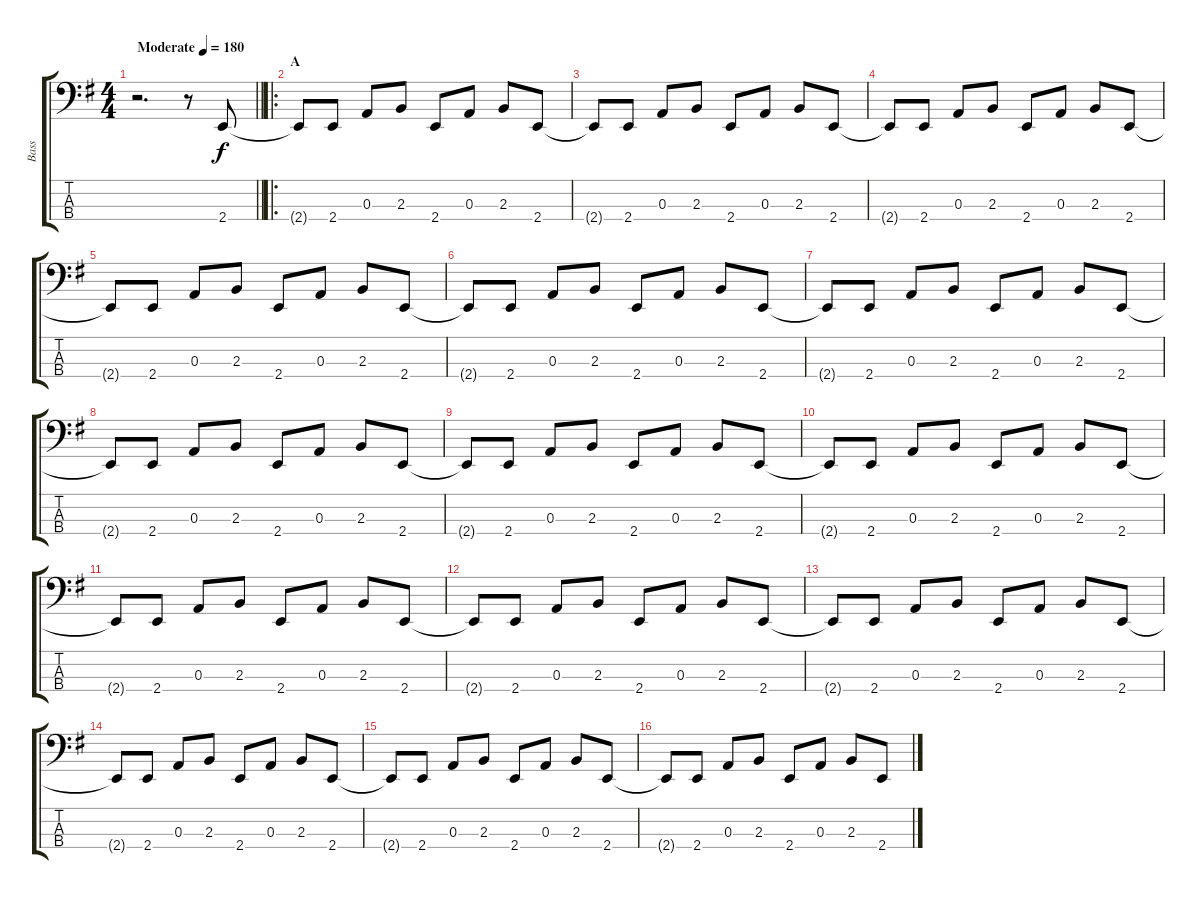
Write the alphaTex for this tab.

\track ("Bass" "Bass") {instrument electricbassfinger}
\staff {score tabs}
\tuning (G2 D2 A1 D1) {hide}
\ts (4 4)
\tempo (180 "Moderate")
\clef f4
\barLineRight lightlight
\ks g
r.2{d dy f instrument electricbassfinger} r.8 2.4.8 |
\ro
\section ("" "A")
2.4{t}.8 2.4.8 0.3.8 2.3.8 2.4.8 0.3.8 2.3.8 2.4.8 |
2.4{t}.8 2.4.8 0.3.8 2.3.8 2.4.8 0.3.8 2.3.8 2.4.8 |
2.4{t}.8 2.4.8 0.3.8 2.3.8 2.4.8 0.3.8 2.3.8 2.4.8 |
2.4{t}.8 2.4.8 0.3.8 2.3.8 2.4.8 0.3.8 2.3.8 2.4.8 |
2.4{t}.8 2.4.8 0.3.8 2.3.8 2.4.8 0.3.8 2.3.8 2.4.8 |
2.4{t}.8 2.4.8 0.3.8 2.3.8 2.4.8 0.3.8 2.3.8 2.4.8 |
2.4{t}.8 2.4.8 0.3.8 2.3.8 2.4.8 0.3.8 2.3.8 2.4.8 |
2.4{t}.8 2.4.8 0.3.8 2.3.8 2.4.8 0.3.8 2.3.8 2.4.8 |
2.4{t}.8 2.4.8 0.3.8 2.3.8 2.4.8 0.3.8 2.3.8 2.4.8 |
2.4{t}.8 2.4.8 0.3.8 2.3.8 2.4.8 0.3.8 2.3.8 2.4.8 |
2.4{t}.8 2.4.8 0.3.8 2.3.8 2.4.8 0.3.8 2.3.8 2.4.8 |
2.4{t}.8 2.4.8 0.3.8 2.3.8 2.4.8 0.3.8 2.3.8 2.4.8 |
2.4{t}.8 2.4.8 0.3.8 2.3.8 2.4.8 0.3.8 2.3.8 2.4.8 |
2.4{t}.8 2.4.8 0.3.8 2.3.8 2.4.8 0.3.8 2.3.8 2.4.8 |
2.4{t}.8 2.4.8 0.3.8 2.3.8 2.4.8 0.3.8 2.3.8 2.4.8
